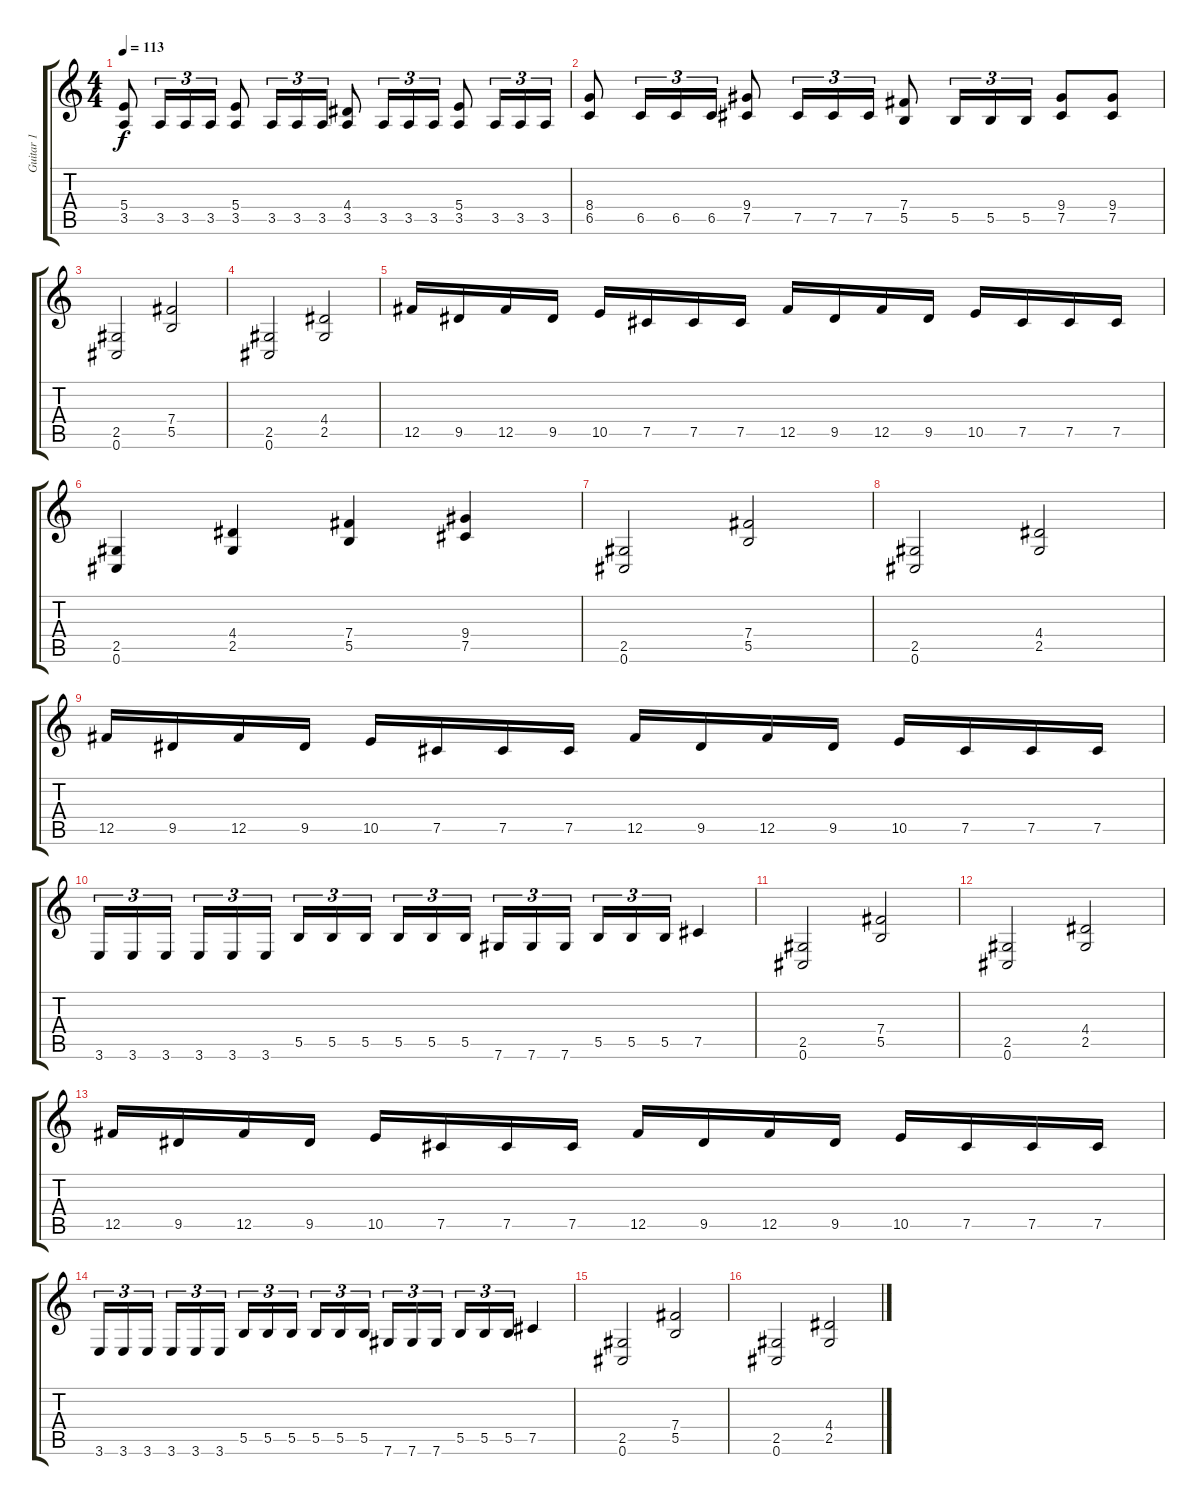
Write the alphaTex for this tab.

\track ("Guitar 1" "Guitar 1") {instrument distortionguitar}
\staff {score tabs}
\tuning (Db4 Ab3 E3 B2 Gb2 Db2) {hide}
\ts (4 4)
\tempo 113
\clef g2
\ks c
(5.4 3.5).8{dy f} 3.5.16{tu (3 2)} 3.5.16{tu (3 2)} 3.5.16{tu (3 2)} (5.4 3.5).8 3.5.16{tu (3 2)} 3.5.16{tu (3 2)} 3.5.16{tu (3 2)} (4.4 3.5).8 3.5.16{tu (3 2)} 3.5.16{tu (3 2)} 3.5.16{tu (3 2)} (5.4 3.5).8 3.5.16{tu (3 2)} 3.5.16{tu (3 2)} 3.5.16{tu (3 2)} |
(8.4 6.5).8 6.5.16{tu (3 2)} 6.5.16{tu (3 2)} 6.5.16{tu (3 2)} (9.4 7.5).8 7.5.16{tu (3 2)} 7.5.16{tu (3 2)} 7.5.16{tu (3 2)} (7.4 5.5).8 5.5.16{tu (3 2)} 5.5.16{tu (3 2)} 5.5.16{tu (3 2)} (9.4 7.5).8 (9.4 7.5).8 |
(2.5 0.6).2 (7.4 5.5).2 |
(2.5 0.6).2 (4.4 2.5).2 |
12.5.16 9.5.16 12.5.16 9.5.16 10.5.16 7.5.16 7.5.16 7.5.16 12.5.16 9.5.16 12.5.16 9.5.16 10.5.16 7.5.16 7.5.16 7.5.16 |
(2.5 0.6).4 (4.4 2.5).4 (7.4 5.5).4 (9.4 7.5).4 |
(2.5 0.6).2 (7.4 5.5).2 |
(2.5 0.6).2 (4.4 2.5).2 |
12.5.16 9.5.16 12.5.16 9.5.16 10.5.16 7.5.16 7.5.16 7.5.16 12.5.16 9.5.16 12.5.16 9.5.16 10.5.16 7.5.16 7.5.16 7.5.16 |
3.6.16{tu (3 2)} 3.6.16{tu (3 2)} 3.6.16{tu (3 2) beam splitsecondary} 3.6.16{tu (3 2)} 3.6.16{tu (3 2)} 3.6.16{tu (3 2)} 5.5.16{tu (3 2)} 5.5.16{tu (3 2)} 5.5.16{tu (3 2) beam splitsecondary} 5.5.16{tu (3 2)} 5.5.16{tu (3 2)} 5.5.16{tu (3 2)} 7.6.16{tu (3 2)} 7.6.16{tu (3 2)} 7.6.16{tu (3 2) beam splitsecondary} 5.5.16{tu (3 2)} 5.5.16{tu (3 2)} 5.5.16{tu (3 2)} 7.5.4 |
(2.5 0.6).2 (7.4 5.5).2 |
(2.5 0.6).2 (4.4 2.5).2 |
12.5.16 9.5.16 12.5.16 9.5.16 10.5.16 7.5.16 7.5.16 7.5.16 12.5.16 9.5.16 12.5.16 9.5.16 10.5.16 7.5.16 7.5.16 7.5.16 |
3.6.16{tu (3 2)} 3.6.16{tu (3 2)} 3.6.16{tu (3 2) beam splitsecondary} 3.6.16{tu (3 2)} 3.6.16{tu (3 2)} 3.6.16{tu (3 2)} 5.5.16{tu (3 2)} 5.5.16{tu (3 2)} 5.5.16{tu (3 2) beam splitsecondary} 5.5.16{tu (3 2)} 5.5.16{tu (3 2)} 5.5.16{tu (3 2)} 7.6.16{tu (3 2)} 7.6.16{tu (3 2)} 7.6.16{tu (3 2) beam splitsecondary} 5.5.16{tu (3 2)} 5.5.16{tu (3 2)} 5.5.16{tu (3 2)} 7.5.4 |
(2.5 0.6).2 (7.4 5.5).2 |
(2.5 0.6).2 (4.4 2.5).2
